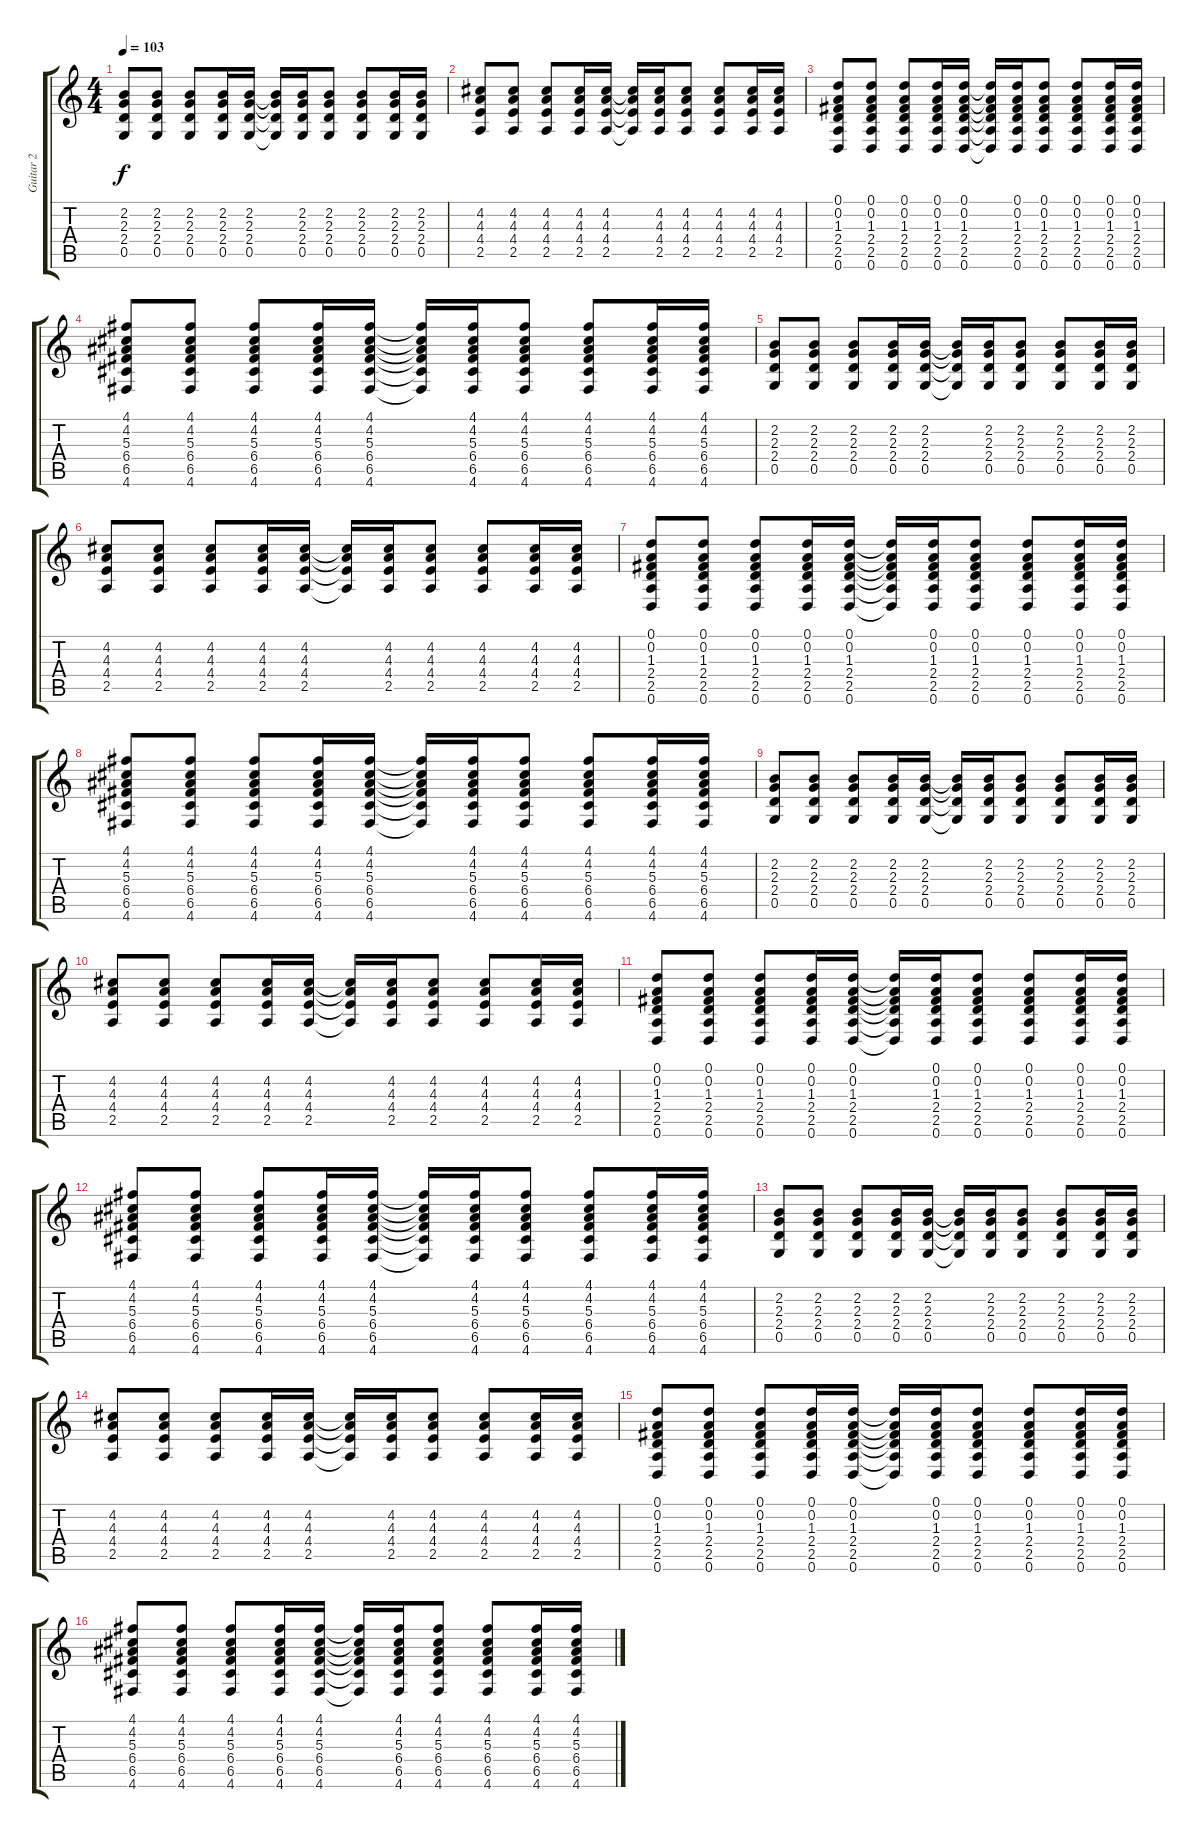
\track ("Guitar 2" "Guitar 2") {instrument distortionguitar}
\staff {score tabs}
\tuning (D4 A3 F3 C3 G2 D2) {hide}
\ts (4 4)
\tempo 103
\clef g2
\ks c
(2.2 2.3 2.4 0.5).8{dy f} (2.2 2.3 2.4 0.5).8 (2.2 2.3 2.4 0.5).8 (2.2 2.3 2.4 0.5).16 (2.2 2.3 2.4 0.5).16 (2.2{t} 2.3{t} 2.4{t} 0.5{t}).16 (2.2 2.3 2.4 0.5).16 (2.2 2.3 2.4 0.5).8 (2.2 2.3 2.4 0.5).8 (2.2 2.3 2.4 0.5).16 (2.2 2.3 2.4 0.5).16 |
(4.2 4.3 4.4 2.5).8 (4.2 4.3 4.4 2.5).8 (4.2 4.3 4.4 2.5).8 (4.2 4.3 4.4 2.5).16 (4.2 4.3 4.4 2.5).16 (4.2{t} 4.3{t} 4.4{t} 2.5{t}).16 (4.2 4.3 4.4 2.5).16 (4.2 4.3 4.4 2.5).8 (4.2 4.3 4.4 2.5).8 (4.2 4.3 4.4 2.5).16 (4.2 4.3 4.4 2.5).16 |
(0.1 0.2 1.3 2.4 2.5 0.6).8 (0.1 0.2 1.3 2.4 2.5 0.6).8 (0.1 0.2 1.3 2.4 2.5 0.6).8 (0.1 0.2 1.3 2.4 2.5 0.6).16 (0.1 0.2 1.3 2.4 2.5 0.6).16 (0.1{t} 0.2{t} 1.3{t} 2.4{t} 2.5{t} 0.6{t}).16 (0.1 0.2 1.3 2.4 2.5 0.6).16 (0.1 0.2 1.3 2.4 2.5 0.6).8 (0.1 0.2 1.3 2.4 2.5 0.6).8 (0.1 0.2 1.3 2.4 2.5 0.6).16 (0.1 0.2 1.3 2.4 2.5 0.6).16 |
(4.1 4.2 5.3 6.4 6.5 4.6).8 (4.1 4.2 5.3 6.4 6.5 4.6).8 (4.1 4.2 5.3 6.4 6.5 4.6).8 (4.1 4.2 5.3 6.4 6.5 4.6).16 (4.1 4.2 5.3 6.4 6.5 4.6).16 (4.1{t} 4.2{t} 5.3{t} 6.4{t} 6.5{t} 4.6{t}).16 (4.1 4.2 5.3 6.4 6.5 4.6).16 (4.1 4.2 5.3 6.4 6.5 4.6).8 (4.1 4.2 5.3 6.4 6.5 4.6).8 (4.1 4.2 5.3 6.4 6.5 4.6).16 (4.1 4.2 5.3 6.4 6.5 4.6).16 |
(2.2 2.3 2.4 0.5).8 (2.2 2.3 2.4 0.5).8 (2.2 2.3 2.4 0.5).8 (2.2 2.3 2.4 0.5).16 (2.2 2.3 2.4 0.5).16 (2.2{t} 2.3{t} 2.4{t} 0.5{t}).16 (2.2 2.3 2.4 0.5).16 (2.2 2.3 2.4 0.5).8 (2.2 2.3 2.4 0.5).8 (2.2 2.3 2.4 0.5).16 (2.2 2.3 2.4 0.5).16 |
(4.2 4.3 4.4 2.5).8 (4.2 4.3 4.4 2.5).8 (4.2 4.3 4.4 2.5).8 (4.2 4.3 4.4 2.5).16 (4.2 4.3 4.4 2.5).16 (4.2{t} 4.3{t} 4.4{t} 2.5{t}).16 (4.2 4.3 4.4 2.5).16 (4.2 4.3 4.4 2.5).8 (4.2 4.3 4.4 2.5).8 (4.2 4.3 4.4 2.5).16 (4.2 4.3 4.4 2.5).16 |
(0.1 0.2 1.3 2.4 2.5 0.6).8 (0.1 0.2 1.3 2.4 2.5 0.6).8 (0.1 0.2 1.3 2.4 2.5 0.6).8 (0.1 0.2 1.3 2.4 2.5 0.6).16 (0.1 0.2 1.3 2.4 2.5 0.6).16 (0.1{t} 0.2{t} 1.3{t} 2.4{t} 2.5{t} 0.6{t}).16 (0.1 0.2 1.3 2.4 2.5 0.6).16 (0.1 0.2 1.3 2.4 2.5 0.6).8 (0.1 0.2 1.3 2.4 2.5 0.6).8 (0.1 0.2 1.3 2.4 2.5 0.6).16 (0.1 0.2 1.3 2.4 2.5 0.6).16 |
(4.1 4.2 5.3 6.4 6.5 4.6).8 (4.1 4.2 5.3 6.4 6.5 4.6).8 (4.1 4.2 5.3 6.4 6.5 4.6).8 (4.1 4.2 5.3 6.4 6.5 4.6).16 (4.1 4.2 5.3 6.4 6.5 4.6).16 (4.1{t} 4.2{t} 5.3{t} 6.4{t} 6.5{t} 4.6{t}).16 (4.1 4.2 5.3 6.4 6.5 4.6).16 (4.1 4.2 5.3 6.4 6.5 4.6).8 (4.1 4.2 5.3 6.4 6.5 4.6).8 (4.1 4.2 5.3 6.4 6.5 4.6).16 (4.1 4.2 5.3 6.4 6.5 4.6).16 |
(2.2 2.3 2.4 0.5).8 (2.2 2.3 2.4 0.5).8 (2.2 2.3 2.4 0.5).8 (2.2 2.3 2.4 0.5).16 (2.2 2.3 2.4 0.5).16 (2.2{t} 2.3{t} 2.4{t} 0.5{t}).16 (2.2 2.3 2.4 0.5).16 (2.2 2.3 2.4 0.5).8 (2.2 2.3 2.4 0.5).8 (2.2 2.3 2.4 0.5).16 (2.2 2.3 2.4 0.5).16 |
(4.2 4.3 4.4 2.5).8 (4.2 4.3 4.4 2.5).8 (4.2 4.3 4.4 2.5).8 (4.2 4.3 4.4 2.5).16 (4.2 4.3 4.4 2.5).16 (4.2{t} 4.3{t} 4.4{t} 2.5{t}).16 (4.2 4.3 4.4 2.5).16 (4.2 4.3 4.4 2.5).8 (4.2 4.3 4.4 2.5).8 (4.2 4.3 4.4 2.5).16 (4.2 4.3 4.4 2.5).16 |
(0.1 0.2 1.3 2.4 2.5 0.6).8 (0.1 0.2 1.3 2.4 2.5 0.6).8 (0.1 0.2 1.3 2.4 2.5 0.6).8 (0.1 0.2 1.3 2.4 2.5 0.6).16 (0.1 0.2 1.3 2.4 2.5 0.6).16 (0.1{t} 0.2{t} 1.3{t} 2.4{t} 2.5{t} 0.6{t}).16 (0.1 0.2 1.3 2.4 2.5 0.6).16 (0.1 0.2 1.3 2.4 2.5 0.6).8 (0.1 0.2 1.3 2.4 2.5 0.6).8 (0.1 0.2 1.3 2.4 2.5 0.6).16 (0.1 0.2 1.3 2.4 2.5 0.6).16 |
(4.1 4.2 5.3 6.4 6.5 4.6).8 (4.1 4.2 5.3 6.4 6.5 4.6).8 (4.1 4.2 5.3 6.4 6.5 4.6).8 (4.1 4.2 5.3 6.4 6.5 4.6).16 (4.1 4.2 5.3 6.4 6.5 4.6).16 (4.1{t} 4.2{t} 5.3{t} 6.4{t} 6.5{t} 4.6{t}).16 (4.1 4.2 5.3 6.4 6.5 4.6).16 (4.1 4.2 5.3 6.4 6.5 4.6).8 (4.1 4.2 5.3 6.4 6.5 4.6).8 (4.1 4.2 5.3 6.4 6.5 4.6).16 (4.1 4.2 5.3 6.4 6.5 4.6).16 |
(2.2 2.3 2.4 0.5).8 (2.2 2.3 2.4 0.5).8 (2.2 2.3 2.4 0.5).8 (2.2 2.3 2.4 0.5).16 (2.2 2.3 2.4 0.5).16 (2.2{t} 2.3{t} 2.4{t} 0.5{t}).16 (2.2 2.3 2.4 0.5).16 (2.2 2.3 2.4 0.5).8 (2.2 2.3 2.4 0.5).8 (2.2 2.3 2.4 0.5).16 (2.2 2.3 2.4 0.5).16 |
(4.2 4.3 4.4 2.5).8 (4.2 4.3 4.4 2.5).8 (4.2 4.3 4.4 2.5).8 (4.2 4.3 4.4 2.5).16 (4.2 4.3 4.4 2.5).16 (4.2{t} 4.3{t} 4.4{t} 2.5{t}).16 (4.2 4.3 4.4 2.5).16 (4.2 4.3 4.4 2.5).8 (4.2 4.3 4.4 2.5).8 (4.2 4.3 4.4 2.5).16 (4.2 4.3 4.4 2.5).16 |
(0.1 0.2 1.3 2.4 2.5 0.6).8 (0.1 0.2 1.3 2.4 2.5 0.6).8 (0.1 0.2 1.3 2.4 2.5 0.6).8 (0.1 0.2 1.3 2.4 2.5 0.6).16 (0.1 0.2 1.3 2.4 2.5 0.6).16 (0.1{t} 0.2{t} 1.3{t} 2.4{t} 2.5{t} 0.6{t}).16 (0.1 0.2 1.3 2.4 2.5 0.6).16 (0.1 0.2 1.3 2.4 2.5 0.6).8 (0.1 0.2 1.3 2.4 2.5 0.6).8 (0.1 0.2 1.3 2.4 2.5 0.6).16 (0.1 0.2 1.3 2.4 2.5 0.6).16 |
(4.1 4.2 5.3 6.4 6.5 4.6).8 (4.1 4.2 5.3 6.4 6.5 4.6).8 (4.1 4.2 5.3 6.4 6.5 4.6).8 (4.1 4.2 5.3 6.4 6.5 4.6).16 (4.1 4.2 5.3 6.4 6.5 4.6).16 (4.1{t} 4.2{t} 5.3{t} 6.4{t} 6.5{t} 4.6{t}).16 (4.1 4.2 5.3 6.4 6.5 4.6).16 (4.1 4.2 5.3 6.4 6.5 4.6).8 (4.1 4.2 5.3 6.4 6.5 4.6).8 (4.1 4.2 5.3 6.4 6.5 4.6).16 (4.1 4.2 5.3 6.4 6.5 4.6).16
